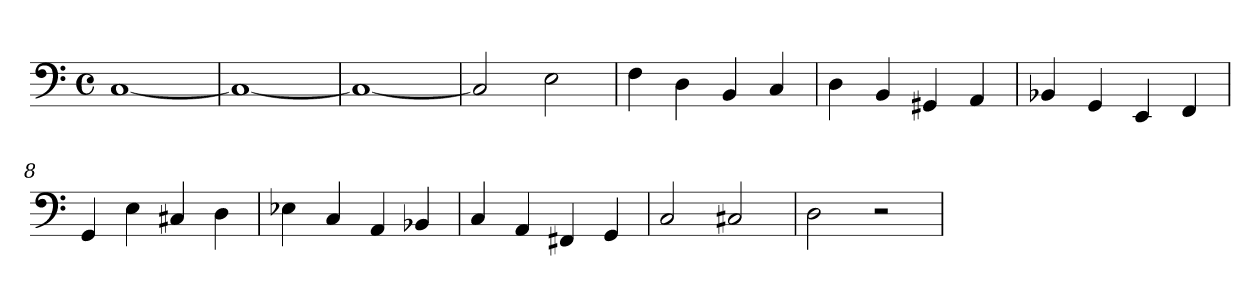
**kern
*part1
*staff1
*clefF4
*M4/4
*met(c)
=1
[1C
=2
1C_
=3
1C_
=4
2C]
2E
=5
4F
4D
4BB
4C
=6
4D
4BB
4GG#X
4AA
=7
4BB-X
4GG
4EE
4FF
=8
4GG
4E
4C#X
4D
!!LO:LB:g=z
=9
4E-X
4C
4AA
4BB-X
=10
4C
4AA
4FF#X
4GG
=11
2C
2C#X
=12
2D
2r
=
*-
